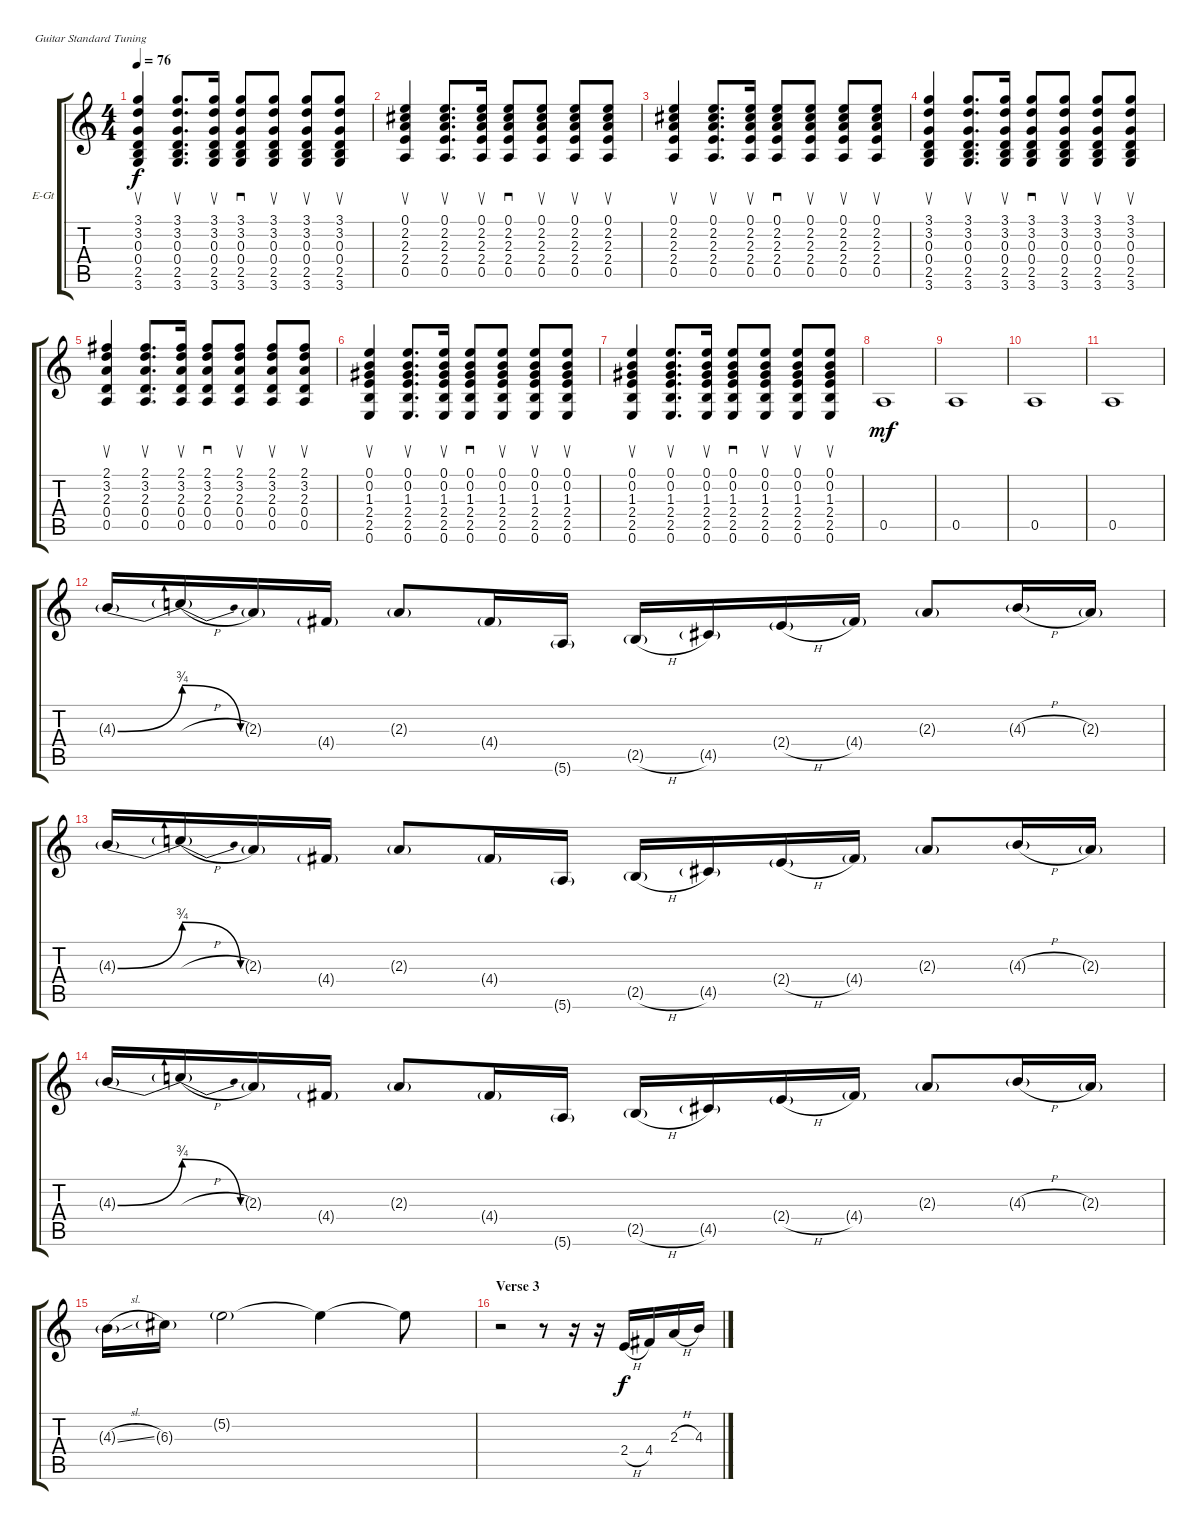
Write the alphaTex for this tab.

\bracketExtendMode groupsimilarinstruments
\firstSystemTrackNameOrientation horizontal
\otherSystemsTrackNameOrientation horizontal
\track ("Clean Lead Guitar" "E-Gt") {instrument electricguitarjazz}
\staff {score tabs}
\tuning (E4 B3 G3 D3 A2 E2)
\ts (4 4)
\tempo 76
\clef g2
\ks c
(3.1 3.2 0.3 0.4 2.5 3.6).4{su dy f} (3.1 3.2 0.3 0.4 2.5 3.6).8{d su} (3.1 3.2 0.3 0.4 2.5 3.6).16{su} (3.1 3.2 0.3 0.4 2.5 3.6).8{sd} (3.1 3.2 0.3 0.4 2.5 3.6).8{su} (3.1 3.2 0.3 0.4 2.5 3.6).8{su} (3.1 3.2 0.3 0.4 2.5 3.6).8{su} |
(0.1 2.2 2.3 2.4 0.5).4{su} (0.1 2.2 2.3 2.4 0.5).8{d su} (0.1 2.2 2.3 2.4 0.5).16{su} (0.1 2.2 2.3 2.4 0.5).8{sd} (0.1 2.2 2.3 2.4 0.5).8{su} (0.1 2.2 2.3 2.4 0.5).8{su} (0.1 2.2 2.3 2.4 0.5).8{su} |
(0.1 2.2 2.3 2.4 0.5).4{su} (0.1 2.2 2.3 2.4 0.5).8{d su} (0.1 2.2 2.3 2.4 0.5).16{su} (0.1 2.2 2.3 2.4 0.5).8{sd} (0.1 2.2 2.3 2.4 0.5).8{su} (0.1 2.2 2.3 2.4 0.5).8{su} (0.1 2.2 2.3 2.4 0.5).8{su} |
(3.1 3.2 0.3 0.4 2.5 3.6).4{su} (3.1 3.2 0.3 0.4 2.5 3.6).8{d su} (3.1 3.2 0.3 0.4 2.5 3.6).16{su} (3.1 3.2 0.3 0.4 2.5 3.6).8{sd} (3.1 3.2 0.3 0.4 2.5 3.6).8{su} (3.1 3.2 0.3 0.4 2.5 3.6).8{su} (3.1 3.2 0.3 0.4 2.5 3.6).8{su} |
(2.1 3.2 2.3 0.4 0.5).4{su} (2.1 3.2 2.3 0.4 0.5).8{d su} (2.1 3.2 2.3 0.4 0.5).16{su} (2.1 3.2 2.3 0.4 0.5).8{sd} (2.1 3.2 2.3 0.4 0.5).8{su} (2.1 3.2 2.3 0.4 0.5).8{su} (2.1 3.2 2.3 0.4 0.5).8{su} |
(0.1 0.2 1.3 2.4 2.5 0.6).4{su} (0.1 0.2 1.3 2.4 2.5 0.6).8{d su} (0.1 0.2 1.3 2.4 2.5 0.6).16{su} (0.1 0.2 1.3 2.4 2.5 0.6).8{sd} (0.1 0.2 1.3 2.4 2.5 0.6).8{su} (0.1 0.2 1.3 2.4 2.5 0.6).8{su} (0.1 0.2 1.3 2.4 2.5 0.6).8{su} |
(0.1 0.2 1.3 2.4 2.5 0.6).4{su} (0.1 0.2 1.3 2.4 2.5 0.6).8{d su} (0.1 0.2 1.3 2.4 2.5 0.6).16{su} (0.1 0.2 1.3 2.4 2.5 0.6).8{sd} (0.1 0.2 1.3 2.4 2.5 0.6).8{su} (0.1 0.2 1.3 2.4 2.5 0.6).8{su} (0.1 0.2 1.3 2.4 2.5 0.6).8{su} |
0.5.1{dy mf} |
0.5.1 |
0.5.1 |
0.5.1 |
4.3{be (bend 0 0 59.4 3) g}.16 4.3{be (release 0 3 60 0) h g t}.16 2.3{g}.16 4.4{g}.16 2.3{g}.8 4.4{g}.16 5.6{g}.16 2.5{h g}.16 4.5{g}.16 2.4{h g}.16 4.4{g}.16 2.3{g}.8 4.3{h g}.16 2.3{g}.16 |
4.3{be (bend 0 0 59.4 3) g}.16 4.3{be (release 0 3 60 0) h g t}.16 2.3{g}.16 4.4{g}.16 2.3{g}.8 4.4{g}.16 5.6{g}.16 2.5{h g}.16 4.5{g}.16 2.4{h g}.16 4.4{g}.16 2.3{g}.8 4.3{h g}.16 2.3{g}.16 |
4.3{be (bend 0 0 59.4 3) g}.16 4.3{be (release 0 3 60 0) h g t}.16 2.3{g}.16 4.4{g}.16 2.3{g}.8 4.4{g}.16 5.6{g}.16 2.5{h g}.16 4.5{g}.16 2.4{h g}.16 4.4{g}.16 2.3{g}.8 4.3{h g}.16 2.3{g}.16 |
4.3{sl g}.16 6.3{g}.16 5.2{g}.2 5.2{t}.4 5.2{t}.8 |
\section ("" "Verse 3")
r.2 r.8 r.16 r.16 2.4{h}.16{dy f} 4.4.16 2.3{h}.16 4.3.16
